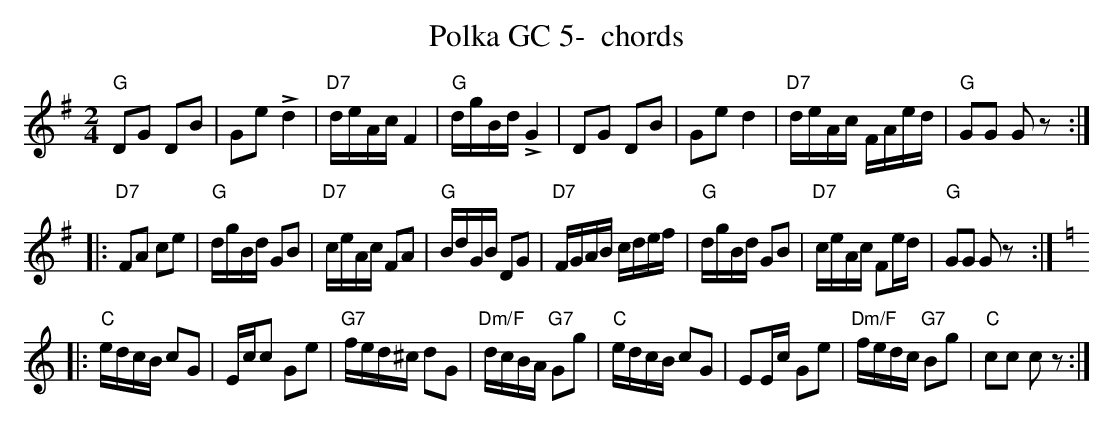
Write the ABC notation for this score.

X:1
T:Polka GC 5-  chords
M:2/4
L:1/16
K:Gmaj%%MIDI gchordon
"G"D2G2 D2B2 | G2e2 !>!d4 | "D7"deAc F4 | "G"dgBd !>!G4 | D2G2 D2B2 | G2e2 ">"d4 | "D7"deAc FAed | "G"G2G2 G2z2 ::
"D7"F2A2 c2e2 | "G"dgBd G2B2 | "D7"ceAc F2A2 | "G"BdGB D2G2 | "D7"FGAB cdef | "G"dgBd G2B2 | "D7"ceAc F2ed | "G"G2G2 G2z2 :: [K:Cmaj]
"C"edcB c2G2 | Ecc2 G2e2 | "G7"fed^c d2G2 | "Dm/F"dcBA "G7"G2g2 | "C"edcB c2G2 | E2Ec G2e2 | "Dm/F"fedc "G7"B2g2 | "C"c2c2 c2z2 :|
